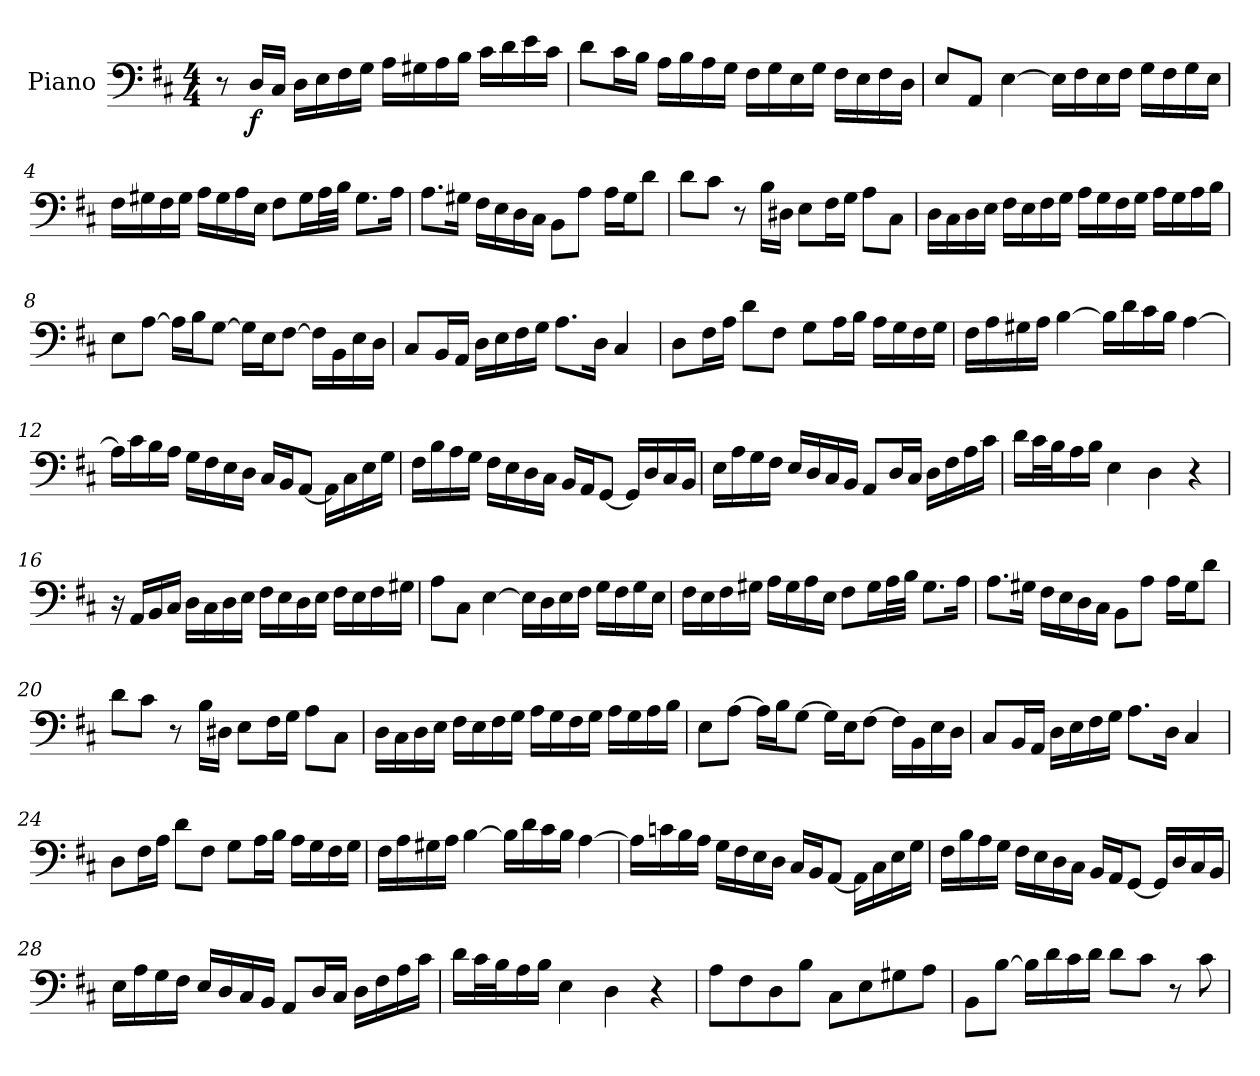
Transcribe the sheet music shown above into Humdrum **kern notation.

**kern	**dynam
*part1	*part1
*staff1	*staff1
*I"Piano	*
*I'Pno.	*
*clefF4	*
*k[f#c#]	*
*M4/4	*
*MM60	*
=1	=1
8r	.
!	!LO:DY:b
16D/LL	f
16C#/JJ	.
16D\LL	.
16E\	.
16F#\	.
16G\JJ	.
16A\LL	.
16G#X\	.
16A\	.
16B\JJ	.
16c#\LL	.
16d\	.
16e\	.
16c#\JJ	.
=2	=2
8d\L	.
16c#\L	.
16B\JJ	.
16A\LL	.
16B\	.
16A\	.
16G\JJ	.
16F#\LL	.
16G\	.
16E\	.
16G\JJ	.
16F#\LL	.
16E\	.
16F#\	.
16D\JJ	.
=3	=3
8E/L	.
8AA/J	.
[4E\	.
16E\LL]	.
16F#\	.
16E\	.
16F#\JJ	.
16G\LL	.
16F#\	.
16G\	.
16E\JJ	.
!!LO:LB:g=z
=4	=4
16F#\LL	.
16G#X\	.
16F#\	.
16G#\JJ	.
16A\LL	.
16G#\	.
16A\	.
16E\JJ	.
8F#\L	.
16G#\L	.
32A\L	.
32B\JJJ	.
8.G#\L	.
16A\Jk	.
!!LO:LB:g=z
=5	=5
8.A\L	.
16G#X\Jk	.
16F#\LL	.
16E\	.
16D\	.
16C#\JJ	.
8BB\L	.
8A\J	.
16A\LL	.
16G#\J	.
8d\J	.
=6	=6
8d\L	.
8c#\J	.
8r	.
16B\LL	.
16D#X\JJ	.
8E\L	.
16F#\L	.
16G\JJ	.
8A\L	.
8C#\J	.
=7	=7
16D\LL	.
16C#\	.
16D\	.
16E\JJ	.
16F#\LL	.
16E\	.
16F#\	.
16G\JJ	.
16A\LL	.
16G\	.
16F#\	.
16G\JJ	.
16A\LL	.
16G\	.
16A\	.
16B\JJ	.
!!LO:LB:g=z
=8	=8
8E\L	.
[8A\J	.
16A\LL]	.
16B\J	.
[8G\J	.
16G\LL]	.
16E\J	.
[8F#\J	.
16F#\LL]	.
16BB\	.
16E\	.
16D\JJ	.
!!LO:LB:g=z
=9	=9
8C#/L	.
16BB/L	.
16AA/JJ	.
16D\LL	.
16E\	.
16F#\	.
16G\JJ	.
8.A\L	.
16D\Jk	.
4C#/	.
=10	=10
8D\L	.
16F#\L	.
16A\JJ	.
8d\L	.
8F#\J	.
8G\L	.
16A\L	.
16B\JJ	.
16A\LL	.
16G\	.
16F#\	.
16G\JJ	.
=11	=11
16F#\LL	.
16A\	.
16G#X\	.
16A\JJ	.
[4B\	.
16B\LL]	.
16d\	.
16c#\	.
16B\JJ	.
[4A\	.
!!LO:LB:g=z
=12	=12
16A\LL]	.
16c#\	.
16B\	.
16A\JJ	.
16G\LL	.
16F#\	.
16E\	.
16D\JJ	.
16C#/LL	.
16BB/J	.
[8AA/J	.
16AA\LL]	.
16C#\	.
16E\	.
16G\JJ	.
!!LO:LB:g=z
=13	=13
16F#\LL	.
16B\	.
16A\	.
16G\JJ	.
16F#\LL	.
16E\	.
16D\	.
16C#\JJ	.
16BB/LL	.
16AA/J	.
[8GG/J	.
16GG/LL]	.
16D/	.
16C#/	.
16BB/JJ	.
=14	=14
16E\LL	.
16A\	.
16G\	.
16F#\JJ	.
16E/LL	.
16D/	.
16C#/	.
16BB/JJ	.
8AA/L	.
16D/L	.
16C#/JJ	.
16D\LL	.
16F#\	.
16A\	.
16c#\JJ	.
=15	=15
16d\LL	.
32c#\L	.
32B\J	.
16A\	.
16B\JJ	.
4E\	.
4D\	.
4r	.
!!LO:LB:g=z
=16	=16
16r	.
16AA/LL	.
16BB/	.
16C#/JJ	.
16D\LL	.
16C#\	.
16D\	.
16E\JJ	.
16F#\LL	.
16E\	.
16D\	.
16E\JJ	.
16F#\LL	.
16E\	.
16F#\	.
16G#X\JJ	.
!!LO:LB:g=z
=17	=17
8A\L	.
8C#\J	.
[4E\	.
16E\LL]	.
16D\	.
16E\	.
16F#\JJ	.
16G\LL	.
16F#\	.
16G\	.
16E\JJ	.
=18	=18
16F#\LL	.
16E\	.
16F#\	.
16G#X\JJ	.
16A\LL	.
16G#\	.
16A\	.
16E\JJ	.
8F#\L	.
16G#\L	.
32A\L	.
32B\JJJ	.
8.G#\L	.
16A\Jk	.
=19	=19
8.A\L	.
16G#X\Jk	.
16F#\LL	.
16E\	.
16D\	.
16C#\JJ	.
8BB\L	.
8A\J	.
16A\LL	.
16G#\J	.
8d\J	.
!!LO:PB:g=z
=20	=20
8d\L	.
8c#\J	.
8r	.
16B\LL	.
16D#X\JJ	.
8E\L	.
16F#\L	.
16G\JJ	.
8A\L	.
8C#\J	.
!!LO:LB:g=z
=21	=21
16D\LL	.
16C#\	.
16D\	.
16E\JJ	.
16F#\LL	.
16E\	.
16F#\	.
16G\JJ	.
16A\LL	.
16G\	.
16F#\	.
16G\JJ	.
16A\LL	.
16G\	.
16A\	.
16B\JJ	.
=22	=22
8E\L	.
[8A\J	.
16A\LL]	.
16B\J	.
[8G\J	.
16G\LL]	.
16E\J	.
[8F#\J	.
16F#\LL]	.
16BB\	.
16E\	.
16D\JJ	.
=23	=23
8C#/L	.
16BB/L	.
16AA/JJ	.
16D\LL	.
16E\	.
16F#\	.
16G\JJ	.
8.A\L	.
16D\Jk	.
4C#/	.
!!LO:LB:g=z
=24	=24
8D\L	.
16F#\L	.
16A\JJ	.
8d\L	.
8F#\J	.
8G\L	.
16A\L	.
16B\JJ	.
16A\LL	.
16G\	.
16F#\	.
16G\JJ	.
!!LO:LB:g=z
=25	=25
16F#\LL	.
16A\	.
16G#X\	.
16A\JJ	.
[4B\	.
16B\LL]	.
16d\	.
16c#\	.
16B\JJ	.
[4A\	.
=26	=26
16A\LL]	.
16cn\	.
16B\	.
16A\JJ	.
16G\LL	.
16F#\	.
16E\	.
16D\JJ	.
16C#/LL	.
16BB/J	.
[8AA/J	.
16AA\LL]	.
16C#\	.
16E\	.
16G\JJ	.
=27	=27
16F#\LL	.
16B\	.
16A\	.
16G\JJ	.
16F#\LL	.
16E\	.
16D\	.
16C#\JJ	.
16BB/LL	.
16AA/J	.
[8GG/J	.
16GG/LL]	.
16D/	.
16C#/	.
16BB/JJ	.
!!LO:LB:g=z
=28	=28
16E\LL	.
16A\	.
16G\	.
16F#\JJ	.
16E/LL	.
16D/	.
16C#/	.
16BB/JJ	.
8AA/L	.
16D/L	.
16C#/JJ	.
16D\LL	.
16F#\	.
16A\	.
16c#\JJ	.
!!LO:LB:g=z
=29	=29
16d\LL	.
32c#\L	.
32B\J	.
16A\	.
16B\JJ	.
4E\	.
4D\	.
4r	.
=30	=30
8A\L	.
8F#\	.
8D\	.
8B\J	.
8C#\L	.
8E\	.
8G#X\	.
8A\J	.
=31	=31
8BB\L	.
[8B\J	.
16B\LL]	.
16d\	.
16c#\	.
16d\JJ	.
8d\L	.
8c#\J	.
8r	.
8c#\	.
=	=
*-	*-
